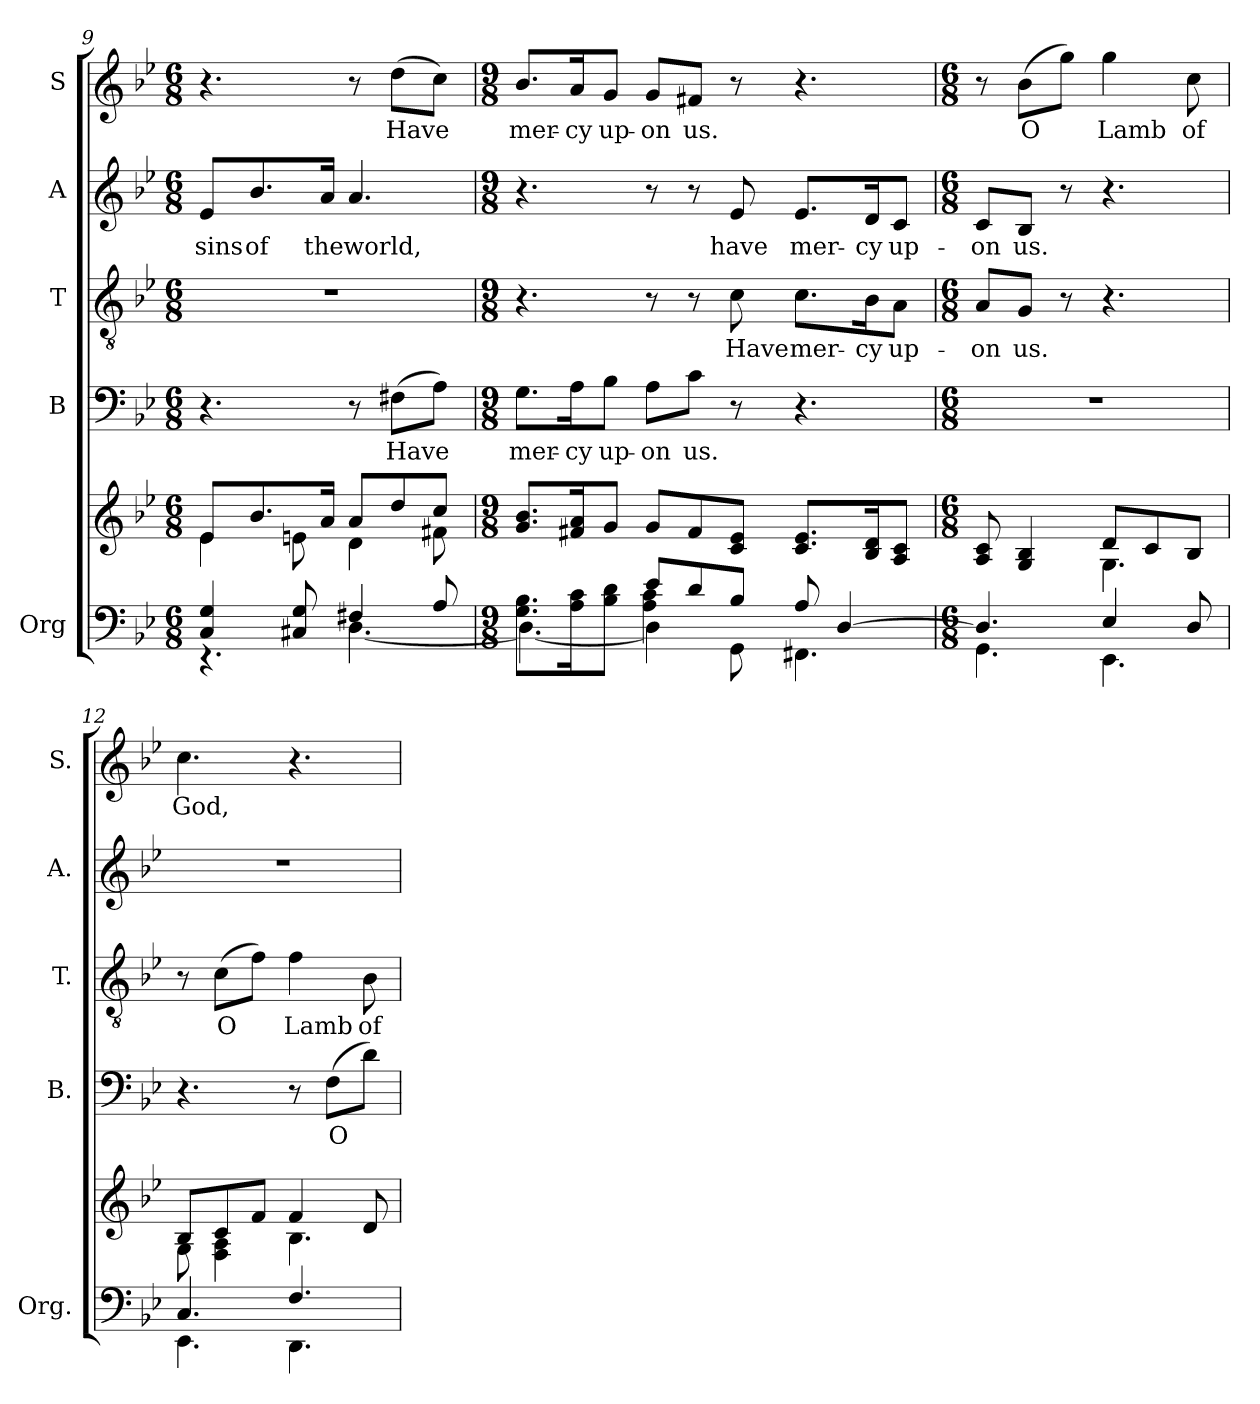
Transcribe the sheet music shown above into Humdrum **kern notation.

**kern	**kern	**kern	**text	**kern	**text	**kern	**text	**kern	**text
*part5	*part5	*part4	*part4	*part3	*part3	*part2	*part2	*part1	*part1
*staff6	*staff5	*staff4	*staff4	*staff3	*staff3	*staff2	*staff2	*staff1	*staff1
*I"Org	*	*I"B	*	*I"T	*	*I"A	*	*I"S	*
*I'Org.	*	*I'B.	*	*I'T.	*	*I'A.	*	*I'S.	*
!!LO:PB:g=z
*clefF4	*clefG2	*clefF4	*	*clefGv2	*	*clefG2	*	*clefG2	*
*	*	*	*	*ITrd7c12	*	*	*	*	*
*k[b-e-]	*k[b-e-]	*k[b-e-]	*	*k[b-e-]	*	*k[b-e-]	*	*k[b-e-]	*
*B-:	*B-:	*B-:	*	*B-:	*	*B-:	*	*B-:	*
*M6/8	*M6/8	*M6/8	*	*M6/8	*	*M6/8	*	*M6/8	*
=9	=9	=9	=9	=9	=9	=9	=9	=9	=9
*^	*^	*	*	*	*	*	*	*	*
!	!	!	!	!	!	!LO:N:vis=1	!	!	!	!	!
!	!	!	!	!	!	!	!	!	!LO:LY:b:color=#000000	!	!
4Ci/ 4Gi	4.r	8e-i/L	4e-i\	4.r	.	2.r	.	8e-i/L	sins	4.r	.
!	!	!	!	!	!	!	!	!	!LO:LY:b:color=#000000	!	!
.	.	8.b-i/	.	.	.	.	.	8.b-i/	of	.	.
8C#Xi/ 8Gi	.	.	8eni\	.	.	.	.	.	.	.	.
!	!	!	!	!	!	!	!	!	!LO:LY:b:color=#000000	!	!
.	.	16ai/Jk	.	.	.	.	.	16ai/Jk	the	.	.
!	!	!	!	!	!	!	!	!	!LO:LY:b:color=#000000	!	!
4F#Xi/	[4.Di\	8ai/L	4di\	8r	.	.	.	4.ai/	world,	8r	.
!	!	!	!	!	!LO:LY:b:color=#000000	!	!	!	!	!	!
!	!	!	!	!	!	!	!	!	!	!	!LO:LY:b:color=#000000
.	.	8ddi/	.	(8F#Xi\L	Have	.	.	.	.	(8ddi\L	Have
8Ai/	.	8cci/J	8f#Xi\	8Ai\J)	.	.	.	.	.	8cci\J)	.
*v	*v	*	*	*	*	*	*	*	*	*	*
*	*v	*v	*	*	*	*	*	*	*	*
=10	=10	=10	=10	=10	=10	=10	=10	=10	=10
*M9/8	*M9/8	*M9/8	*	*M9/8	*	*M9/8	*	*M9/8	*
*^	*	*	*	*	*	*	*	*	*
*	*^	*	*	*	*	*	*	*	*	*
*	*	*	*^	*	*	*	*	*	*	*	*
!	!	!	!	!	!	!LO:LY:b:color=#000000	!	!	!	!	!	!
*	*	*	*v	*v	*	*	*	*	*	*	*	*
*	*	*	*^	*	*	*	*	*	*	*	*
!	!	!	!	!	!	!	!	!	!	!	!	!LO:LY:b:color=#000000
*	*	*	*v	*v	*	*	*	*	*	*	*	*
8.Gi\ 8.B-i\L	4.Di\_	4.ryy	8.gi/ 8.b-i/L	8.Gi\L	mer-	4.r	.	4.r	.	8.b-i/L	mer-
!	!	!	!	!	!LO:LY:b:color=#000000	!	!	!	!	!	!
!	!	!	!	!	!	!	!	!	!	!	!LO:LY:b:color=#000000
16Ai\ 16ci\K	.	.	16f#Xi/ 16ai/K	16Ai\K	-cy	.	.	.	.	16ai/K	-cy
!	!	!	!	!	!LO:LY:b:color=#000000	!	!	!	!	!	!
!	!	!	!	!	!	!	!	!	!	!	!LO:LY:b:color=#000000
8B-i\ 8di\J	.	.	8gi/J	8B-i\J	up-	.	.	.	.	8gi/J	up-
!	!	!	!	!	!LO:LY:b:color=#000000	!	!	!	!	!	!
!	!	!	!	!	!	!	!	!	!	!	!LO:LY:b:color=#000000
8e-i/L	4Di\]	4Ai\ 4ci	8gi/L	8Ai\L	-on	8r	.	8r	.	8gi/L	-on
!	!	!	!	!	!LO:LY:b:color=#000000	!	!	!	!	!	!
!	!	!	!	!	!	!	!	!	!	!	!LO:LY:b:color=#000000
8di/	.	.	8f#i/	8ci\J	us.	8r	.	8r	.	8f#Xi/J	us.
!	!	!	!	!	!	!	!LO:LY:b:color=#000000	!	!	!	!
!	!	!	!	!	!	!	!	!	!LO:LY:b:color=#000000	!	!
8B-i/J	8GGi\	2ryy	8ci/ 8e-i/J	8r	.	8Ci\	Have	8e-i/	have	8r	.
!	!	!	!	!	!	!	!LO:LY:b:color=#000000	!	!	!	!
!	!	!	!	!	!	!	!	!	!LO:LY:b:color=#000000	!	!
8Ai/	4.FF#Xi\	.	8.ci/ 8.e-i/L	4.r	.	8.Ci\L	mer-	8.e-i/L	mer-	4.r	.
[4Di/	.	.	.	.	.	.	.	.	.	.	.
!	!	!	!	!	!	!	!LO:LY:b:color=#000000	!	!	!	!
!	!	!	!	!	!	!	!	!	!LO:LY:b:color=#000000	!	!
.	.	.	16B-i/ 16di/K	.	.	16BB-i\K	-cy	16di/K	-cy	.	.
!	!	!	!	!	!	!	!LO:LY:b:color=#000000	!	!	!	!
!	!	!	!	!	!	!	!	!	!LO:LY:b:color=#000000	!	!
.	.	.	8Ai/ 8ci/J	.	.	8AAi\J	up-	8ci/J	up-	.	.
*v	*v	*v	*	*	*	*	*	*	*	*	*
=11	=11	=11	=11	=11	=11	=11	=11	=11	=11
*M6/8	*M6/8	*M6/8	*	*M6/8	*	*M6/8	*	*M6/8	*
*^	*^	*	*	*	*	*	*	*	*
!	!	!	!	!LO:N:vis=1	!	!	!	!	!	!	!
!	!	!	!	!	!	!	!LO:LY:b:color=#000000	!	!	!	!
!	!	!	!	!	!	!	!	!	!LO:LY:b:color=#000000	!	!
4.Di/]	4.GGi\	8Ai/ 8ci	4.ryy	2.r	.	8AAi/L	-on	8ci/L	-on	8r	.
!	!	!	!	!	!	!	!LO:LY:b:color=#000000	!	!	!	!
!	!	!	!	!	!	!	!	!	!LO:LY:b:color=#000000	!	!
!	!	!	!	!	!	!	!	!	!	!	!LO:LY:b:color=#000000
.	.	4Gi/ 4B-i	.	.	.	8GGi/J	us.	8B-i/J	us.	(8b-i\L	O
.	.	.	.	.	.	8r	.	8r	.	8ggi\J)	.
!	!	!	!	!	!	!	!	!	!	!	!LO:LY:b:color=#000000
4E-i/	4.EE-i\	8di/L	4.Gi\	.	.	4.r	.	4.r	.	4ggi\	Lamb
.	.	8ci/	.	.	.	.	.	.	.	.	.
!	!	!	!	!	!	!	!	!	!	!	!LO:LY:b:color=#000000
8Di/	.	8B-i/J	.	.	.	.	.	.	.	8cci\	of
=12	=12	=12	=12	=12	=12	=12	=12	=12	=12	=12	=12
!	!	!	!	!	!	!	!	!LO:N:vis=1	!	!	!
!	!	!	!	!	!	!	!	!	!	!	!LO:LY:b:color=#000000
4.Ci/	4.EE-i\	8B-i/L	8Gi\	4.r	.	8r	.	2.r	.	4.cci\	God,
!	!	!	!	!	!	!	!LO:LY:b:color=#000000	!	!	!	!
.	.	8ci/	4Fi\ 4Ai	.	.	(8Ci\L	O	.	.	.	.
.	.	8fi/J	.	.	.	8Fi\J)	.	.	.	.	.
!	!	!	!	!	!	!	!LO:LY:b:color=#000000	!	!	!	!
4.Fi/	4.DDi\	4fi/	4.B-i\	8r	.	4Fi\	Lamb	.	.	4.r	.
!	!	!	!	!	!LO:LY:b:color=#000000	!	!	!	!	!	!
.	.	.	.	(8Fi\L	O	.	.	.	.	.	.
!	!	!	!	!	!	!	!LO:LY:b:color=#000000	!	!	!	!
.	.	8di/	.	8di\J)	.	8BB-i\	of	.	.	.	.
*v	*v	*	*	*	*	*	*	*	*	*	*
*	*v	*v	*	*	*	*	*	*	*	*
=	=	=	=	=	=	=	=	=	=
*-	*-	*-	*-	*-	*-	*-	*-	*-	*-
